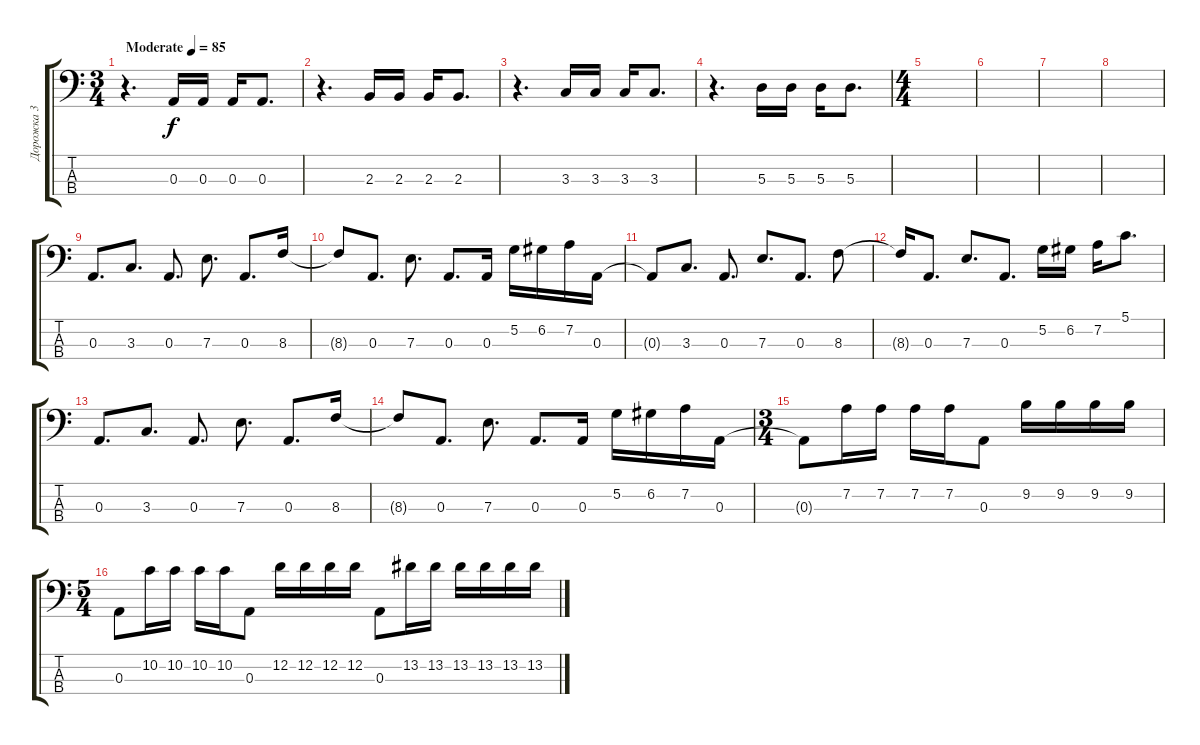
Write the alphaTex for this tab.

\track ("Дорожка 3" "Дорожка 3") {instrument electricbassfinger}
\staff {score tabs}
\tuning (G2 D2 A1 E1) {hide}
\ts (3 4)
\tempo (85 "Moderate")
\clef f4
\ks c
r.4{d dy f instrument electricbassfinger} 0.3.16 0.3.16 0.3.16 0.3.8{d} |
r.4{d} 2.3.16 2.3.16 2.3.16 2.3.8{d} |
r.4{d} 3.3.16 3.3.16 3.3.16 3.3.8{d} |
r.4{d} 5.3.16 5.3.16 5.3.16 5.3.8{d} |
\ts (4 4)
|
|
|
|
0.3.8{d} 3.3.8{d} 0.3.8{d} 7.3.8{d} 0.3.8{d} 8.3.16 |
8.3{t}.8 0.3.8{d} 7.3.8{d} 0.3.8{d} 0.3.16 5.2.16 6.2.16 7.2.16 0.3.16 |
0.3{t}.8 3.3.8{d} 0.3.8{d} 7.3.8{d} 0.3.8{d} 8.3.8 |
8.3{t}.16 0.3.8{d} 7.3.8{d} 0.3.8{d} 5.2.16 6.2.16 7.2.16 5.1.8{d} |
0.3.8{d} 3.3.8{d} 0.3.8{d} 7.3.8{d} 0.3.8{d} 8.3.16 |
8.3{t}.8 0.3.8{d} 7.3.8{d} 0.3.8{d} 0.3.16 5.2.16 6.2.16 7.2.16 0.3.16 |
\ts (3 4)
0.3{t}.8 7.2.16 7.2.16 7.2.16 7.2.16 0.3.8 9.2.16 9.2.16 9.2.16 9.2.16 |
\ts (5 4)
0.3.8 10.2.16 10.2.16 10.2.16 10.2.16 0.3.8 12.2.16 12.2.16 12.2.16 12.2.16 0.3.8 13.2.16 13.2.16 13.2.16 13.2.16 13.2.16 13.2.16
